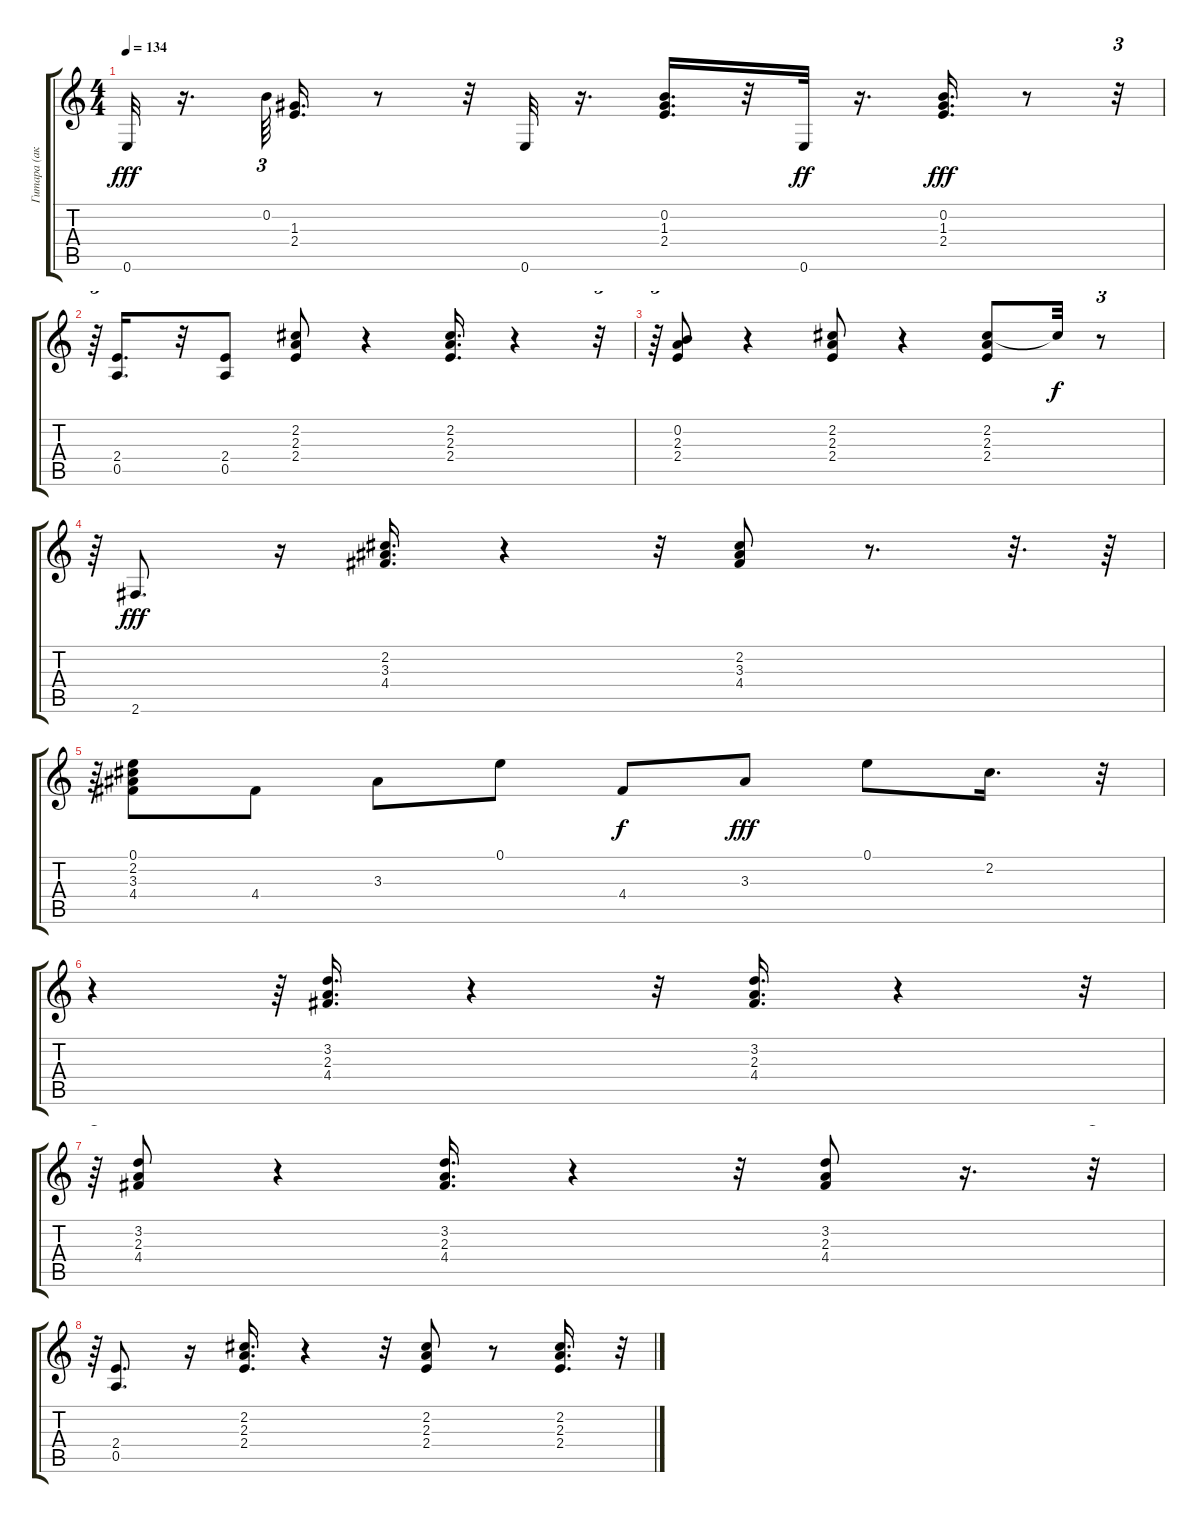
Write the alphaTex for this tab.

\track ("Гитара (аккомпанемент)" "Гитара (ак") {instrument electricguitarclean}
\staff {score tabs}
\tuning (E4 B3 G3 D3 A2 E2) {hide}
\ts (4 4)
\tempo 134
\clef g2
\ks c
0.6.32{dy fff} r.16{d} 0.2.64{tu (3 2)} (1.3 2.4).16{d} r.8 r.32 0.6.32 r.16{d} (0.2 1.3 2.4).16{d} r.32 0.6.32{dy ff} r.16{d} (0.2 1.3 2.4).16{d dy fff} r.8 r.32{tu (3 2)} |
r.64{tu (3 2)} (2.4 0.5).16{d} r.32 (2.4 0.5).8 (2.2 2.3 2.4).8 r.4 (2.2 2.3 2.4).16{d} r.4 r.32{tu (3 2)} |
r.64{tu (3 2)} (0.2 2.3 2.4).8 r.4 (2.2 2.3 2.4).8 r.4 (2.2 2.3 2.4).8 2.2{t}.32{dy f} r.8{tu (3 2)} |
r.64{tu (3 2)} 2.6.8{d dy fff} r.16 (2.2 3.3 4.4).16{d} r.4 r.32 (2.2 3.3 4.4).8 r.8{d} r.32{d} r.64 |
r.64{tu (3 2)} (0.1 2.2 3.3 4.4).8 4.4.8 3.3.8 0.1.8 4.4.8{dy f} 3.3.8{dy fff} 0.1.8 2.2.16{d} r.32{tu (3 2)} |
r.4 r.64{tu (3 2)} (3.2 2.3 4.4).16{d} r.4 r.32 (3.2 2.3 4.4).16{d} r.4 r.32{tu (3 2)} |
r.64{tu (3 2)} (3.2 2.3 4.4).8 r.4 (3.2 2.3 4.4).16{d} r.4 r.32 (3.2 2.3 4.4).8 r.16{d} r.32{tu (3 2)} |
r.64{tu (3 2)} (2.4 0.5).8{d} r.16 (2.2 2.3 2.4).16{d} r.4 r.32 (2.2 2.3 2.4).8 r.8 (2.2 2.3 2.4).16{d} r.32{tu (3 2)}
